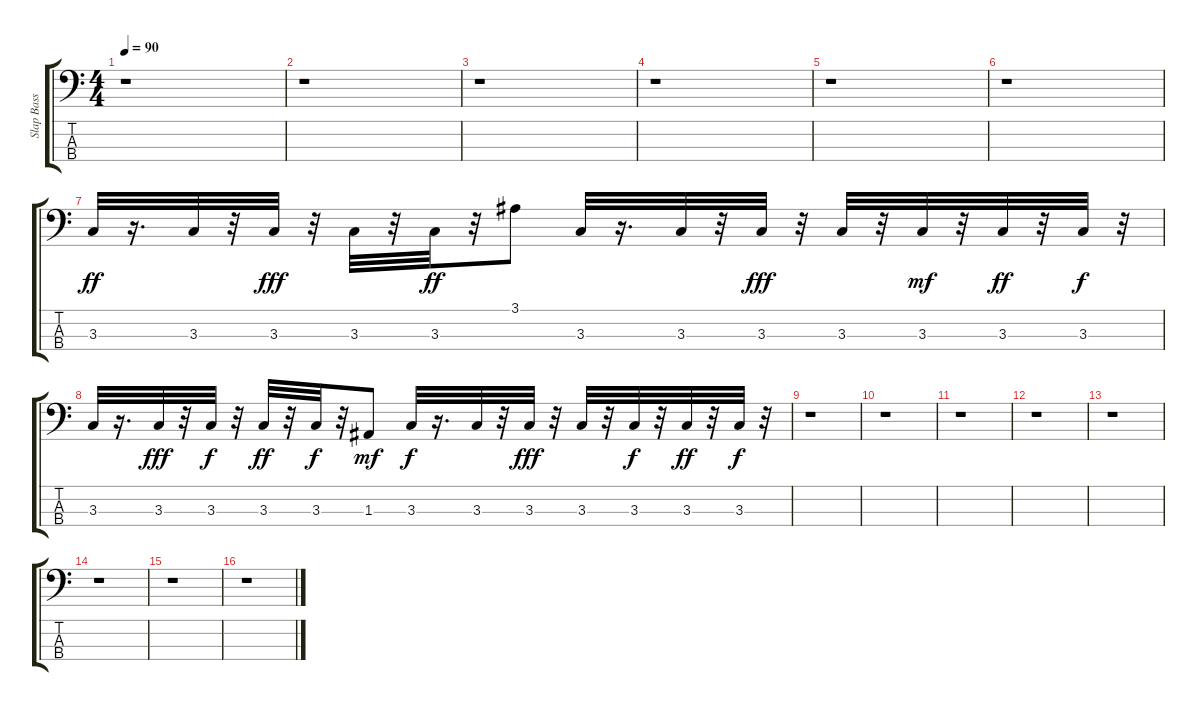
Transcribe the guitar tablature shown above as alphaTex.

\track ("Slap Bass" "Slap Bass") {instrument slapbass2}
\staff {score tabs}
\tuning (G2 D2 A1 E1) {hide}
\ts (4 4)
\tempo 90
\clef f4
\ks c
r.1{dy fff} |
r.1 |
r.1 |
r.1 |
r.1 |
r.1 |
3.3.32{dy ff} r.16{d} 3.3.32 r.32 3.3.32{dy fff} r.32 3.3.32 r.32 3.3.32{dy ff} r.32 3.1.8 3.3.32 r.16{d} 3.3.32 r.32 3.3.32{dy fff} r.32 3.3.32 r.32 3.3.32{dy mf} r.32 3.3.32{dy ff} r.32 3.3.32{dy f} r.32 |
3.3.32 r.16{d} 3.3.32{dy fff} r.32 3.3.32{dy f} r.32 3.3.32{dy ff} r.32 3.3.32{dy f} r.32 1.3.8{dy mf} 3.3.32{dy f} r.16{d} 3.3.32 r.32 3.3.32{dy fff} r.32 3.3.32 r.32 3.3.32{dy f} r.32 3.3.32{dy ff} r.32 3.3.32{dy f} r.32 |
r.1 |
r.1 |
r.1 |
r.1 |
r.1 |
r.1 |
r.1 |
r.1
